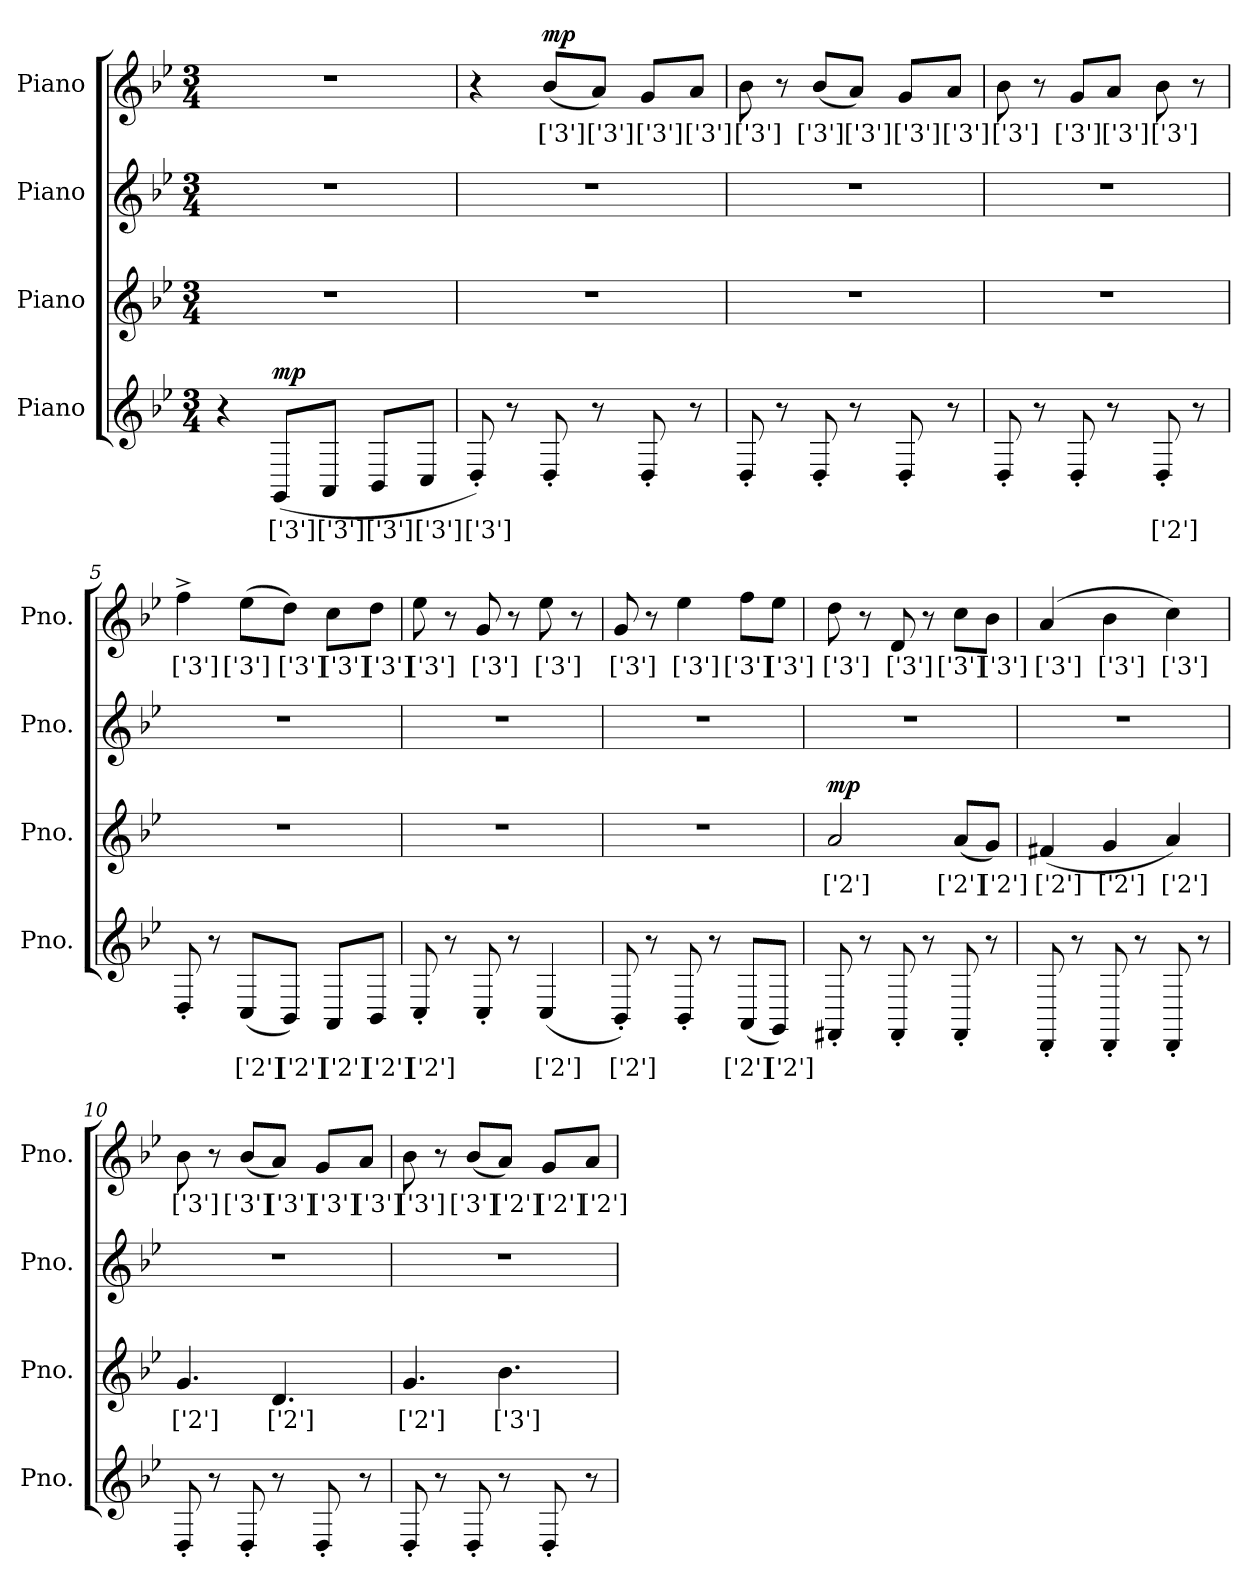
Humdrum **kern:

**kern	**text	**dynam	**kern	**text	**dynam	**kern	**kern	**text	**dynam
*part4	*part4	*part4	*part3	*part3	*part3	*part2	*part1	*part1	*part1
*staff4	*staff4	*staff4	*staff3	*staff3	*staff3	*staff2	*staff1	*staff1	*staff1
*I"Piano	*	*	*I"Piano	*	*	*I"Piano	*I"Piano	*	*
*I'Pno.	*	*	*I'Pno.	*	*	*I'Pno.	*I'Pno.	*	*
*clefG2	*	*	*clefG2	*	*	*clefG2	*clefG2	*	*
*k[b-e-]	*	*	*k[b-e-]	*	*	*k[b-e-]	*k[b-e-]	*	*
*M3/4	*	*	*M3/4	*	*	*M3/4	*M3/4	*	*
*MM168	*	*	*MM168	*	*	*MM168	*MM168	*	*
=1	=1	=1	=1	=1	=1	=1	=1	=1	=1
4r	.	.	2.r	.	.	2.r	2.r	.	.
!	!	!LO:DY:b	!	!	!	!	!	!	!
(<8GGi/L	['3']	mp	.	.	.	.	.	.	.
8AAi/J	['3']	.	.	.	.	.	.	.	.
8BB-i/L	['3']	.	.	.	.	.	.	.	.
8Ci/J	['3']	.	.	.	.	.	.	.	.
=2	=2	=2	=2	=2	=2	=2	=2	=2	=2
8D'i/)	['3']	.	2.r	.	.	2.r	4r	.	.
8r	.	.	.	.	.	.	.	.	.
!	!	!	!	!	!	!	!	!	!LO:DY:b
8D'/	.	.	.	.	.	.	(<8b-i/L	['3']	mp
8r	.	.	.	.	.	.	8ai/J)	['3']	.
8D'/	.	.	.	.	.	.	8gi/L	['3']	.
8r	.	.	.	.	.	.	8ai/J	['3']	.
=3	=3	=3	=3	=3	=3	=3	=3	=3	=3
8D'/	.	.	2.r	.	.	2.r	8b-i\	['3']	.
8r	.	.	.	.	.	.	8r	.	.
8D'/	.	.	.	.	.	.	(<8b-i/L	['3']	.
8r	.	.	.	.	.	.	8ai/J)	['3']	.
8D'/	.	.	.	.	.	.	8gi/L	['3']	.
8r	.	.	.	.	.	.	8ai/J	['3']	.
=4	=4	=4	=4	=4	=4	=4	=4	=4	=4
8D'/	.	.	2.r	.	.	2.r	8b-i\	['3']	.
8r	.	.	.	.	.	.	8r	.	.
8D'/	.	.	.	.	.	.	8gi/L	['3']	.
8r	.	.	.	.	.	.	8ai/J	['3']	.
8D'j/	['2']	.	.	.	.	.	8b-i\	['3']	.
8r	.	.	.	.	.	.	8r	.	.
=5	=5	=5	=5	=5	=5	=5	=5	=5	=5
8D'/	.	.	2.r	.	.	2.r	4ff^i\	['3']	.
8r	.	.	.	.	.	.	.	.	.
(<8Cj/L	['2']	.	.	.	.	.	(>8ee-i\L	['3']	.
8BB-j/J)	['2']	.	.	.	.	.	8ddi\J)	['3']	.
8AAj/L	['2']	.	.	.	.	.	8cci\L	['3']	.
8BB-j/J	['2']	.	.	.	.	.	8ddi\J	['3']	.
!!LO:LB:g=z
=6	=6	=6	=6	=6	=6	=6	=6	=6	=6
8C'j/	['2']	.	2.r	.	.	2.r	8ee-i\	['3']	.
8r	.	.	.	.	.	.	8r	.	.
8C'/	.	.	.	.	.	.	8gi/	['3']	.
8r	.	.	.	.	.	.	8r	.	.
(<4Cj/	['2']	.	.	.	.	.	8ee-i\	['3']	.
.	.	.	.	.	.	.	8r	.	.
=7	=7	=7	=7	=7	=7	=7	=7	=7	=7
8BB-'j/)	['2']	.	2.r	.	.	2.r	8gi/	['3']	.
8r	.	.	.	.	.	.	8r	.	.
8BB-'/	.	.	.	.	.	.	4ee-i\	['3']	.
8r	.	.	.	.	.	.	.	.	.
(<8AAj/L	['2']	.	.	.	.	.	8ffi\L	['3']	.
8GGj/J)	['2']	.	.	.	.	.	8ee-i\J	['3']	.
=8	=8	=8	=8	=8	=8	=8	=8	=8	=8
!	!	!	!	!	!LO:DY:b	!	!	!	!
8FF#X'/	.	.	2aj/	['2']	mp	2.r	8ddi\	['3']	.
8r	.	.	.	.	.	.	8r	.	.
8FF#'/	.	.	.	.	.	.	8di/	['3']	.
8r	.	.	.	.	.	.	8r	.	.
8FF#'/	.	.	(<8aj/L	['2']	.	.	8cci\L	['3']	.
8r	.	.	8gj/J)	['2']	.	.	8b-i\J	['3']	.
=9	=9	=9	=9	=9	=9	=9	=9	=9	=9
8DD'/	.	.	(<4f#Xj/	['2']	.	2.r	(>4ai/	['3']	.
8r	.	.	.	.	.	.	.	.	.
8DD'/	.	.	4gj/	['2']	.	.	4b-i\	['3']	.
8r	.	.	.	.	.	.	.	.	.
8DD'/	.	.	4aj/)	['2']	.	.	4cci\)	['3']	.
8r	.	.	.	.	.	.	.	.	.
=10	=10	=10	=10	=10	=10	=10	=10	=10	=10
8D'/	.	.	4.gj/	['2']	.	2.r	8b-i\	['3']	.
8r	.	.	.	.	.	.	8r	.	.
8D'/	.	.	.	.	.	.	(<8b-i/L	['3']	.
8r	.	.	4.dj/	['2']	.	.	8ai/J)	['3']	.
8D'/	.	.	.	.	.	.	8gi/L	['3']	.
8r	.	.	.	.	.	.	8ai/J	['3']	.
=11	=11	=11	=11	=11	=11	=11	=11	=11	=11
8D'/	.	.	4.gj/	['2']	.	2.r	8b-i\	['3']	.
8r	.	.	.	.	.	.	8r	.	.
8D'/	.	.	.	.	.	.	(<8b-i/L	['3']	.
8r	.	.	4.b-i\	['3']	.	.	8aj/J)	['2']	.
8D'/	.	.	.	.	.	.	8gj/L	['2']	.
8r	.	.	.	.	.	.	8aj/J	['2']	.
=	=	=	=	=	=	=	=	=	=
*-	*-	*-	*-	*-	*-	*-	*-	*-	*-
